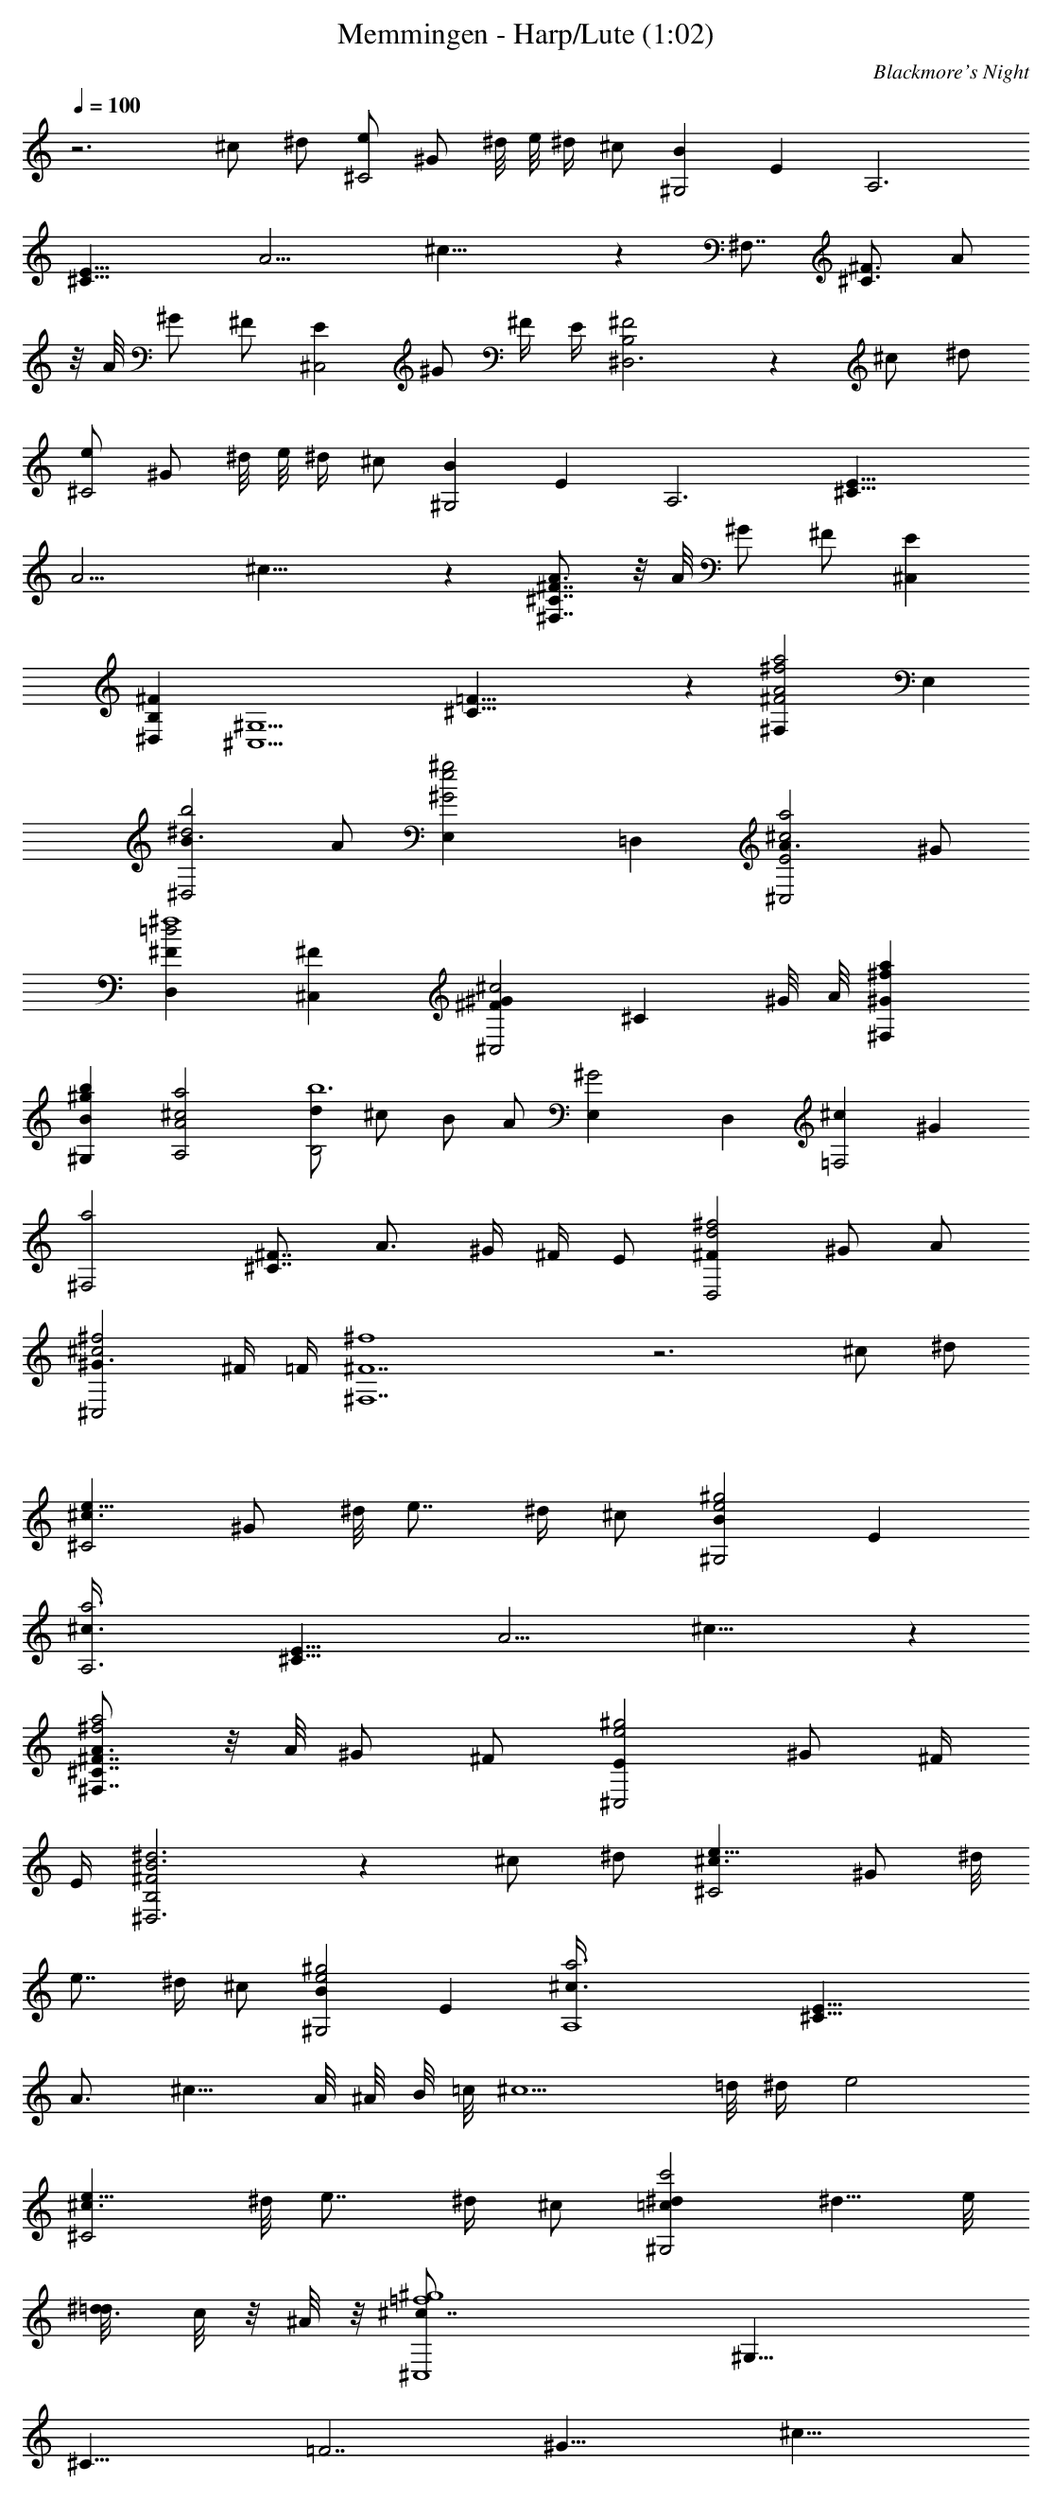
X:1
T:Memmingen - Harp/Lute (1:02)
C:Blackmore's Night
L:1/4
Q:100
K:C
z3 ^c/2 ^d/2 [e/2^C2] ^G/2 ^d/8 e/8 ^d/4 ^c/2 [B^G,2] E [A,3z/8]
[^C23/8E23/8z/8] [A11/4z/8] ^c21/8 z [^F,7/8z/8] [^C3/4^F3/4z/8] A/2
z/8 A/8 ^G/2 ^F/2 [E^C,2] ^G/2 ^F/4 E/4 [^F2B,2^D,3] z ^c/2 ^d/2
[e/2^C2] ^G/2 ^d/8 e/8 ^d/4 ^c/2 [B^G,2] E [A,3z/8] [^C23/8E23/8z/8]
[A11/4z/8] ^c21/8 z [A3/4^F7/8^C7/8^F,7/8] z/8 A/8 ^G/2 ^F/2 [E^C,]
[^FB,^D,] [^C,5^G,5z/8] [^C39/8=F39/8] z [A2^F2^F,a2^f2] E,
[B3/2^D,2b2^d2] A/2 [^G2E,^g2e2] =D, [A3/2E2^C,2^c2a2] ^G/2
[^FD,^f4=d2] [^F^C,] [^G^F^C,2^c2] [^Cz3/4] ^G/8 A/8 [^G^F,a^f]
[B^G,b^g] [^c2A2A,2a2] [d/2B,2b6] ^c/2 B/2 A/2 [^G2E,] D, [^c=F,2] ^G
[^F,2a2z/8] [^C7/8^F7/8z/8] A3/4 ^G/4 ^F/4 E/2 [^FD,2^f2d2] ^G/2 A/2
[^G3/2^C,2^f2^c2] ^F/4 =F/4 [^F7^F,7^f4] z3 ^c/2 ^d/2
[e9/8^C2^c3/2z/2] ^G/2 ^d/8 [e7/8z/8] ^d/4 ^c/2 [B^G,2^g2e2] E
[A,3a3^c3/8z/8] [^C23/8E23/8z/8] [A11/4z/8] ^c21/8 z
[A3/4^F7/8^C7/8^F,7/8a2^f2] z/8 A/8 ^G/2 ^F/2 [E^C,2^g2e2] ^G/2 ^F/4
E/4 [^F2B,2^D,3^d3B3] z ^c/2 ^d/2 [e9/8^C2^c3/2z/2] ^G/2 ^d/8
[e7/8z/8] ^d/4 ^c/2 [B^G,2^g2e2] E [A,4a3^c3/8z/8] [^C31/8E31/8z/8]
[A3/4z/8] [^c9/8z5/8] A/8 ^A/8 B/8 =c/8 [^c5/2z/8] =d/8 ^d/4 e2
[e9/8^C2^c3/2z] ^d/8 [e7/8z/8] ^d/4 ^c/2 [=c^G,2c'2^d] [^d5/8z/2] e/8
[^d3/8=d/8] [c/8] z/8 [^A/8] z/8 [^C,4^c7/8^g4=f4z/8] [^G,31/8z/4]
[^C29/8z/8] [=F7/2z/8] [^G27/8z/4] ^c25/8
